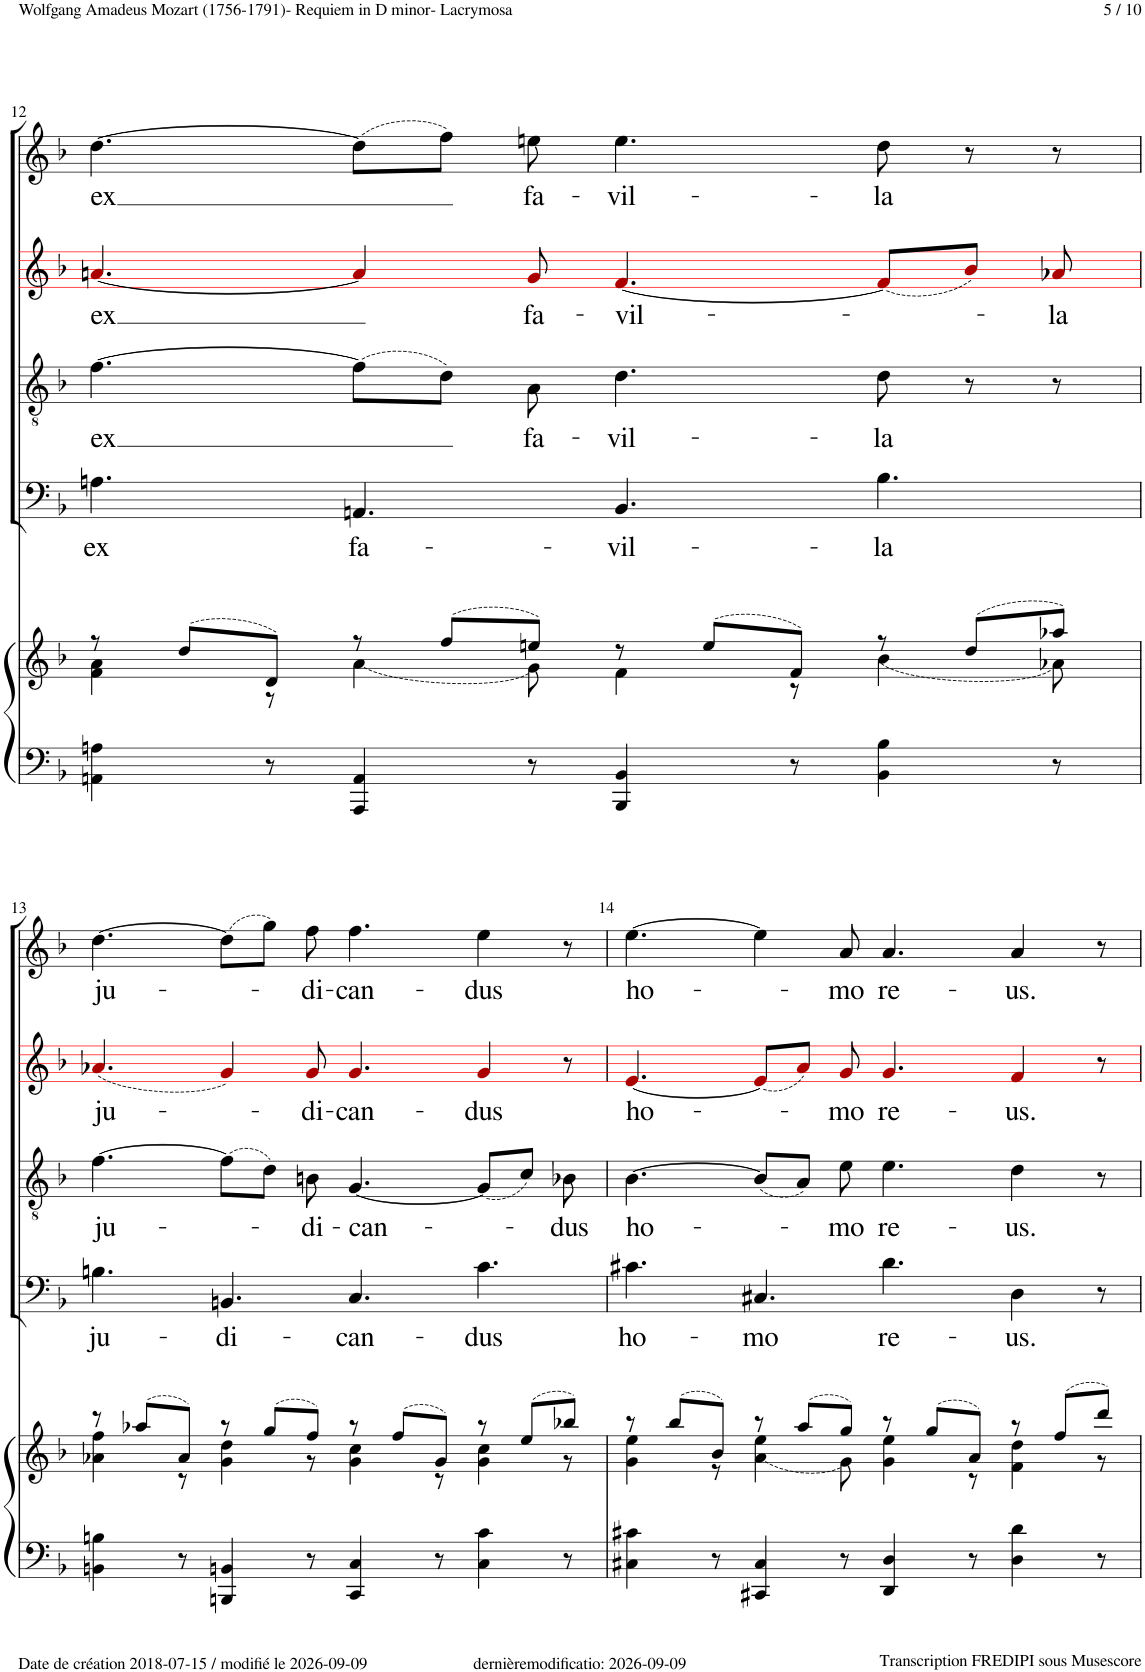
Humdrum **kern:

**kern	**kern	**kern	**text	**kern	**text	**kern	**text	**kern	**text
*part5	*part5	*part4	*part4	*part3	*part3	*part2	*part2	*part1	*part1
*staff6	*staff5	*staff4	*staff4	*staff3	*staff3	*staff2	*staff2	*staff1	*staff1
*I"Piano	*	*I"Bass	*	*I"Tenor	*	*I"Alto	*	*I"Soprano	*
*I'Pno	*	*	*	*	*	*	*	*	*
!!LO:PB:g=z
*clefF4	*clefG2	*clefF4	*	*clefGv2	*	*clefG2	*	*clefG2	*
*	*	*	*	*	*	*ITrd1c2	*	*	*
*k[b-]	*k[b-]	*k[b-]	*	*k[b-]	*	*k[b-]	*	*k[b-]	*
*M12/8	*M12/8	*M12/8	*	*M12/8	*	*M12/8	*	*M12/8	*
=12	=12	=12	=12	=12	=12	=12	=12	=12	=12
*	*^	*	*	*	*	*	*	*	*
!	!	!	!	!LO:LY:b	!	!LO:LY:b	!	!LO:LY:b	!	!LO:LY:b
4AAn\ 4An\	8r	4f\ 4a\	4.An!\	ex	[4.f!\	ex	[4.an!i/	ex	[4.dd!\	ex
.	(8dd/L	.	.	.	.	.	.	.	.	.
8r	8d/J)	8r	.	.	.	.	.	.	.	.
!	!	!	!	!LO:LY:b	!	!	!	!	!	!
4AAA/ 4AA/	8r	(4a\	4.AAn!/	fa-	(8f!\L]	.	4a!i/]	.	(8dd!\L]	.
.	(8ff/L	.	.	.	8d!\J)	.	.	.	8ff!\J)	.
!	!	!	!	!	!	!LO:LY:b	!	!LO:LY:b	!	!LO:LY:b
8r	8een/J)	8g\)	.	.	8A!\	fa-	8g!i/	-fa-	8een!\	fa-
!	!	!	!	!LO:LY:b	!	!LO:LY:b	!	!LO:LY:b	!	!LO:LY:b
4BBB-/ 4BB-/	8r	4f\	4.BB-!/	-vil-	4.d!\	-vil-	[4.f!i/	-vil-	4.ee!\	-vil-
.	(8ee/L	.	.	.	.	.	.	.	.	.
8r	8f/J)	8r	.	.	.	.	.	.	.	.
!	!	!	!	!LO:LY:b	!	!LO:LY:b	!	!	!	!LO:LY:b
4BB-\ 4B-\	8r	(4b-\	4.B-!\	-la	8d!\	-la	(8f!i/L]	.	8dd!\	-la
.	(8dd/L	.	.	.	8r	.	8b-!i/J)	.	8r	.
!	!	!	!	!	!	!	!	!LO:LY:b	!	!
8r	8aa-X/J)	8a-X\)	.	.	8r	.	8a-X!i/	-la	8r	.
!!LO:LB:g=z
=13	=13	=13	=13	=13	=13	=13	=13	=13	=13	=13
!	!	!	!	!LO:LY:b	!	!LO:LY:b	!	!LO:LY:b	!	!LO:LY:b
4BBn\ 4Bn\	8r	4a-X\ 4ff\	4.Bn!\	ju-	[4.f!\	ju-	(4.a-X!i/	ju-	[4.dd!\	ju-
.	(8aa-X/L	.	.	.	.	.	.	.	.	.
8r	8a-/J)	8r	.	.	.	.	.	.	.	.
!	!	!	!	!LO:LY:b	!	!	!	!	!	!
4BBBn/ 4BBn/	8r	4g\ 4dd\	4.BBn!/	-di-	(8f!\L]	.	4g!i/)	.	(8dd!\L]	.
.	(8gg/L	.	.	.	8d!\J)	.	.	.	8gg!\J)	.
!	!	!	!	!	!	!LO:LY:b	!	!LO:LY:b	!	!LO:LY:b
8r	8ff/J)	8r	.	.	8Bn!\	-di-	8g!i/	-di-	8ff!\	-di-
!	!	!	!	!LO:LY:b	!	!LO:LY:b	!	!LO:LY:b	!	!LO:LY:b
4CC/ 4C/	8r	4g\ 4cc\	4.C!/	-can-	[4.G!/	-can-	4.g!i/	-can-	4.ff!\	-can-
.	(8ff/L	.	.	.	.	.	.	.	.	.
8r	8g/J)	8r	.	.	.	.	.	.	.	.
!	!	!	!	!LO:LY:b	!	!	!	!LO:LY:b	!	!LO:LY:b
4C\ 4c\	8r	4g\ 4cc\	4.c!\	-dus	(8G!/L]	.	4g!i/	-dus	4ee!\	-dus
.	(8ee/L	.	.	.	8c!/J)	.	.	.	.	.
!	!	!	!	!	!	!LO:LY:b	!	!	!	!
8r	8bb-X/J)	8r	.	.	8B-X!\	-dus	8r	.	8r	.
=14	=14	=14	=14	=14	=14	=14	=14	=14	=14	=14
!	!	!	!	!LO:LY:b	!	!LO:LY:b	!	!LO:LY:b	!	!LO:LY:b
4C#X\ 4c#X\	8r	4g\ 4ee\	4.c#X!\	ho-	[4.B-!\	ho-	[4.e!i/	ho-	[4.ee!\	ho-
.	(8bb-/L	.	.	.	.	.	.	.	.	.
8r	8b-/J)	8r	.	.	.	.	.	.	.	.
!	!	!	!	!LO:LY:b	!	!	!	!	!	!
4CC#X/ 4C#/	8r	(4a\ 4ee\	4.C#X!/	-mo	(8B-!/L]	.	(8e!i/L]	.	4ee!\]	.
.	(8aa/L	.	.	.	8A!/J)	.	8a!i/J)	.	.	.
!	!	!	!	!	!	!LO:LY:b	!	!LO:LY:b	!	!LO:LY:b
8r	8gg/J)	8g\)	.	.	8e!\	-mo	8g!i/	-mo	8a!/	-mo
!	!	!	!	!LO:LY:b	!	!LO:LY:b	!	!LO:LY:b	!	!LO:LY:b
4DD/ 4D/	8r	4g\ 4ee\	4.d!\	re-	4.e!\	re-	4.g!i/	re-	4.a!/	re-
.	(8gg/L	.	.	.	.	.	.	.	.	.
8r	8a/J)	8r	.	.	.	.	.	.	.	.
!	!	!	!	!LO:LY:b	!	!LO:LY:b	!	!LO:LY:b	!	!LO:LY:b
4D\ 4d\	8r	4f\ 4dd\	4D!\	-us.	4d!\	-us.	4f!i/	-us.	4a!/	-us.
.	(8ff/L	.	.	.	.	.	.	.	.	.
8r	8ddd/J)	8r	8r	.	8r	.	8r	.	8r	.
*	*v	*v	*	*	*	*	*	*	*	*
=	=	=	=	=	=	=	=	=	=
*-	*-	*-	*-	*-	*-	*-	*-	*-	*-
